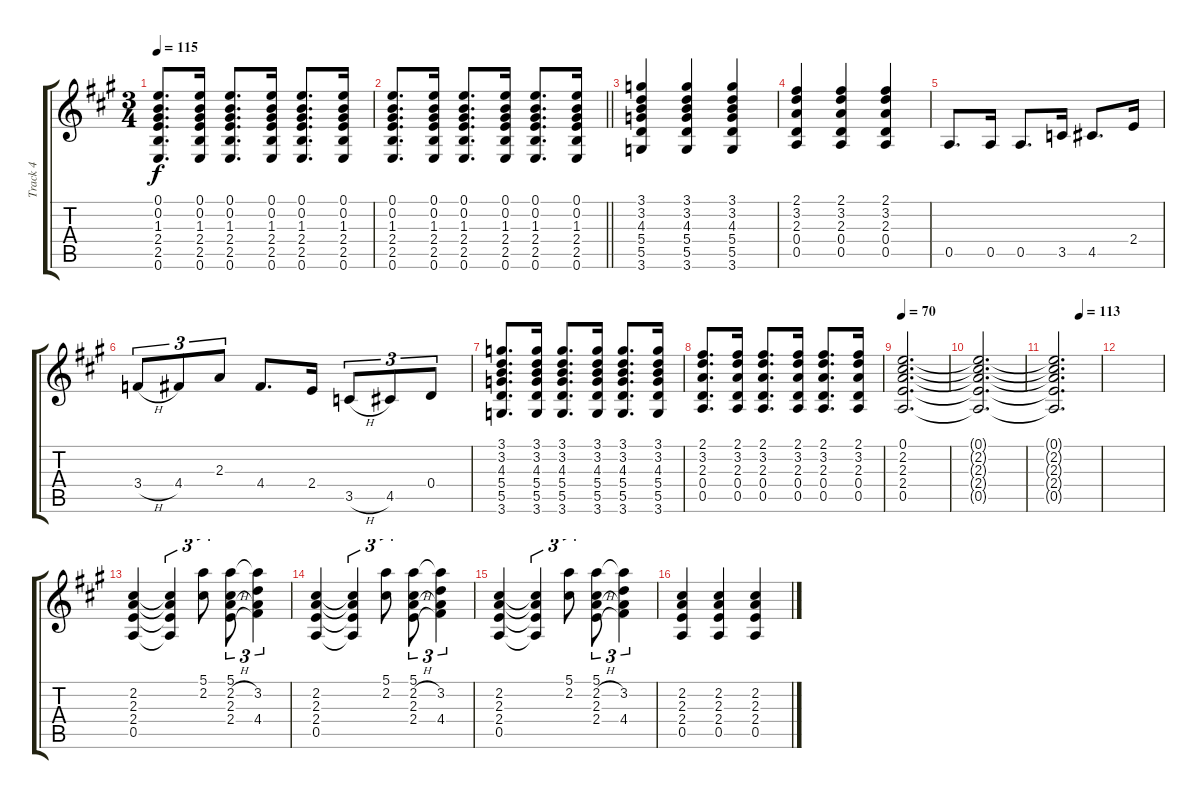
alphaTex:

\track ("Track 4" "Track 4") {instrument electricguitarclean}
\staff {score tabs}
\tuning (E4 B3 G3 D3 A2 E2) {hide}
\ts (3 4)
\tempo 115
\clef g2
\ks a
(0.1 0.2 1.3 2.4 2.5 0.6).8{d dy f} (0.1 0.2 1.3 2.4 2.5 0.6).16 (0.1 0.2 1.3 2.4 2.5 0.6).8{d} (0.1 0.2 1.3 2.4 2.5 0.6).16 (0.1 0.2 1.3 2.4 2.5 0.6).8{d} (0.1 0.2 1.3 2.4 2.5 0.6).16 |
\barLineRight lightlight
(0.1 0.2 1.3 2.4 2.5 0.6).8{d} (0.1 0.2 1.3 2.4 2.5 0.6).16 (0.1 0.2 1.3 2.4 2.5 0.6).8{d} (0.1 0.2 1.3 2.4 2.5 0.6).16 (0.1 0.2 1.3 2.4 2.5 0.6).8{d} (0.1 0.2 1.3 2.4 2.5 0.6).16 |
(3.1 3.2 4.3 5.4 5.5 3.6).4 (3.1 3.2 4.3 5.4 5.5 3.6).4 (3.1 3.2 4.3 5.4 5.5 3.6).4 |
(2.1 3.2 2.3 0.4 0.5).4 (2.1 3.2 2.3 0.4 0.5).4 (2.1 3.2 2.3 0.4 0.5).4 |
0.5.8{d volume 8} 0.5.16 0.5.8{d} 3.5.16 4.5.8{d} 2.4.16 |
3.4{h}.8{tu (3 2)} 4.4.8{tu (3 2)} 2.3.8{tu (3 2)} 4.4.8{d} 2.4.16 3.5{h}.8{tu (3 2)} 4.5.8{tu (3 2)} 0.4.8{tu (3 2)} |
(3.1 3.2 4.3 5.4 5.5 3.6).8{d volume 4} (3.1 3.2 4.3 5.4 5.5 3.6).16 (3.1 3.2 4.3 5.4 5.5 3.6).8{d} (3.1 3.2 4.3 5.4 5.5 3.6).16 (3.1 3.2 4.3 5.4 5.5 3.6).8{d} (3.1 3.2 4.3 5.4 5.5 3.6).16 |
(2.1 3.2 2.3 0.4 0.5).8{d} (2.1 3.2 2.3 0.4 0.5).16 (2.1 3.2 2.3 0.4 0.5).8{d} (2.1 3.2 2.3 0.4 0.5).16 (2.1 3.2 2.3 0.4 0.5).8{d} (2.1 3.2 2.3 0.4 0.5).16 |
\tempo 70
(0.1 2.2 2.3 2.4 0.5).2{d} |
(0.1{t} 2.2{t} 2.3{t} 2.4{t} 0.5{t}).2{d} |
\tempo (113 0.5555555555555556)
(0.1{t} 2.2{t} 2.3{t} 2.4{t} 0.5{t}).2{d} |
|
(2.2 2.3 2.4 0.5).4{volume 4} (2.2{t} 2.3{t} 2.4{t} 0.5{t}).4{tu (3 2)} (5.1 2.2).8{tu (3 2)} (5.1 2.2{h} 2.3 2.4{h}).8{tu (3 2)} (5.1{t} 3.2 2.3{t} 4.4).4{tu (3 2)} |
(2.2 2.3 2.4 0.5).4 (2.2{t} 2.3{t} 2.4{t} 0.5{t}).4{tu (3 2)} (5.1 2.2).8{tu (3 2)} (5.1 2.2{h} 2.3 2.4{h}).8{tu (3 2)} (5.1{t} 3.2 2.3{t} 4.4).4{tu (3 2)} |
(2.2 2.3 2.4 0.5).4 (2.2{t} 2.3{t} 2.4{t} 0.5{t}).4{tu (3 2)} (5.1 2.2).8{tu (3 2)} (5.1 2.2{h} 2.3 2.4{h}).8{tu (3 2)} (5.1{t} 3.2 2.3{t} 4.4).4{tu (3 2)} |
(2.2 2.3 2.4 0.5).4 (2.2 2.3 2.4 0.5).4 (2.2 2.3 2.4 0.5).4
